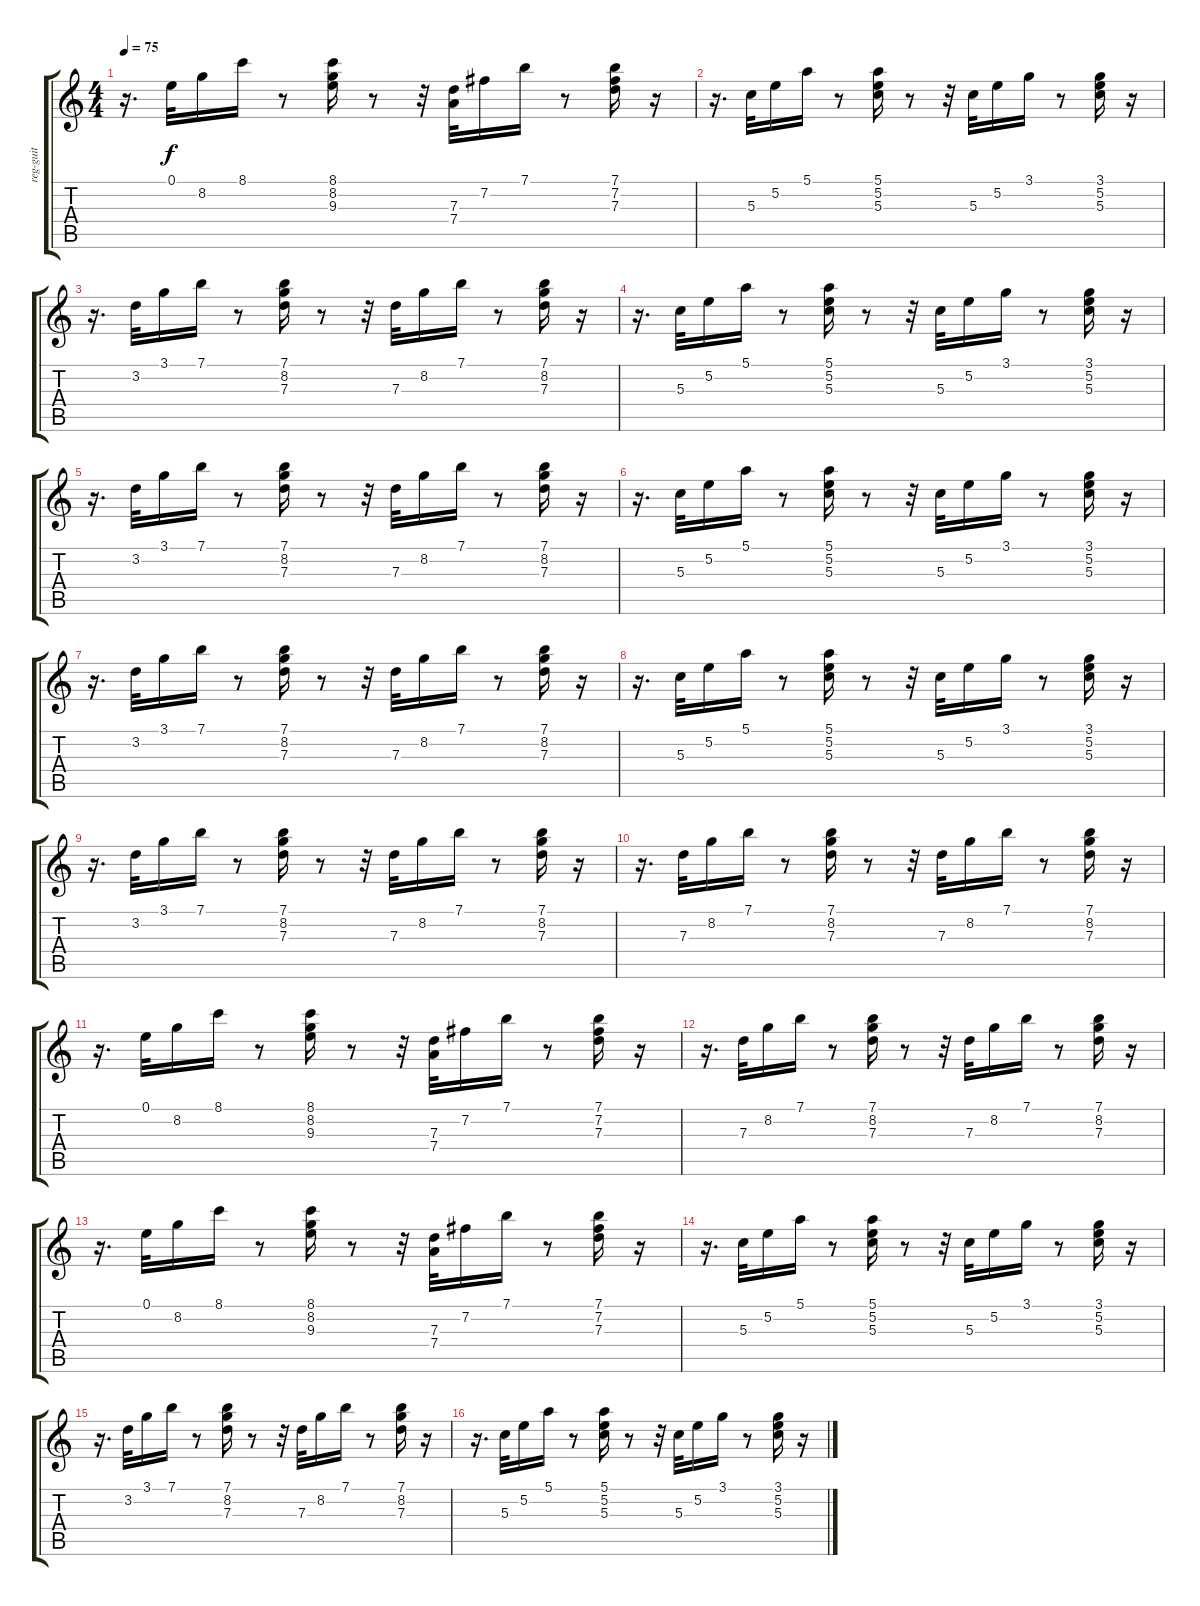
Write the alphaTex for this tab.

\track ("reg-guit" "reg-guit") {instrument electricguitarmuted}
\staff {score tabs}
\tuning (E4 B3 G3 D3 A2 E2) {hide}
\ts (4 4)
\tempo 75
\clef g2
\ks c
r.16{d dy f} 0.1.32 8.2.16 8.1.16 r.8 (8.1 8.2 9.3).16 r.8 r.32 (7.3 7.4).32 7.2.16 7.1.16 r.8 (7.1 7.2 7.3).16 r.16 |
r.16{d} 5.3.32 5.2.16 5.1.16 r.8 (5.1 5.2 5.3).16 r.8 r.32 5.3.32 5.2.16 3.1.16 r.8 (3.1 5.2 5.3).16 r.16 |
r.16{d} 3.2.32 3.1.16 7.1.16 r.8 (7.1 8.2 7.3).16 r.8 r.32 7.3.32 8.2.16 7.1.16 r.8 (7.1 8.2 7.3).16 r.16 |
r.16{d} 5.3.32 5.2.16 5.1.16 r.8 (5.1 5.2 5.3).16 r.8 r.32 5.3.32 5.2.16 3.1.16 r.8 (3.1 5.2 5.3).16 r.16 |
r.16{d} 3.2.32 3.1.16 7.1.16 r.8 (7.1 8.2 7.3).16 r.8 r.32 7.3.32 8.2.16 7.1.16 r.8 (7.1 8.2 7.3).16 r.16 |
r.16{d} 5.3.32 5.2.16 5.1.16 r.8 (5.1 5.2 5.3).16 r.8 r.32 5.3.32 5.2.16 3.1.16 r.8 (3.1 5.2 5.3).16 r.16 |
r.16{d} 3.2.32 3.1.16 7.1.16 r.8 (7.1 8.2 7.3).16 r.8 r.32 7.3.32 8.2.16 7.1.16 r.8 (7.1 8.2 7.3).16 r.16 |
r.16{d} 5.3.32 5.2.16 5.1.16 r.8 (5.1 5.2 5.3).16 r.8 r.32 5.3.32 5.2.16 3.1.16 r.8 (3.1 5.2 5.3).16 r.16 |
r.16{d} 3.2.32 3.1.16 7.1.16 r.8 (7.1 8.2 7.3).16 r.8 r.32 7.3.32 8.2.16 7.1.16 r.8 (7.1 8.2 7.3).16 r.16 |
r.16{d} 7.3.32 8.2.16 7.1.16 r.8 (7.1 8.2 7.3).16 r.8 r.32 7.3.32 8.2.16 7.1.16 r.8 (7.1 8.2 7.3).16 r.16 |
r.16{d} 0.1.32 8.2.16 8.1.16 r.8 (8.1 8.2 9.3).16 r.8 r.32 (7.3 7.4).32 7.2.16 7.1.16 r.8 (7.1 7.2 7.3).16 r.16 |
r.16{d} 7.3.32 8.2.16 7.1.16 r.8 (7.1 8.2 7.3).16 r.8 r.32 7.3.32 8.2.16 7.1.16 r.8 (7.1 8.2 7.3).16 r.16 |
r.16{d} 0.1.32 8.2.16 8.1.16 r.8 (8.1 8.2 9.3).16 r.8 r.32 (7.3 7.4).32 7.2.16 7.1.16 r.8 (7.1 7.2 7.3).16 r.16 |
r.16{d} 5.3.32 5.2.16 5.1.16 r.8 (5.1 5.2 5.3).16 r.8 r.32 5.3.32 5.2.16 3.1.16 r.8 (3.1 5.2 5.3).16 r.16 |
r.16{d} 3.2.32 3.1.16 7.1.16 r.8 (7.1 8.2 7.3).16 r.8 r.32 7.3.32 8.2.16 7.1.16 r.8 (7.1 8.2 7.3).16 r.16 |
r.16{d} 5.3.32 5.2.16 5.1.16 r.8 (5.1 5.2 5.3).16 r.8 r.32 5.3.32 5.2.16 3.1.16 r.8 (3.1 5.2 5.3).16 r.16
